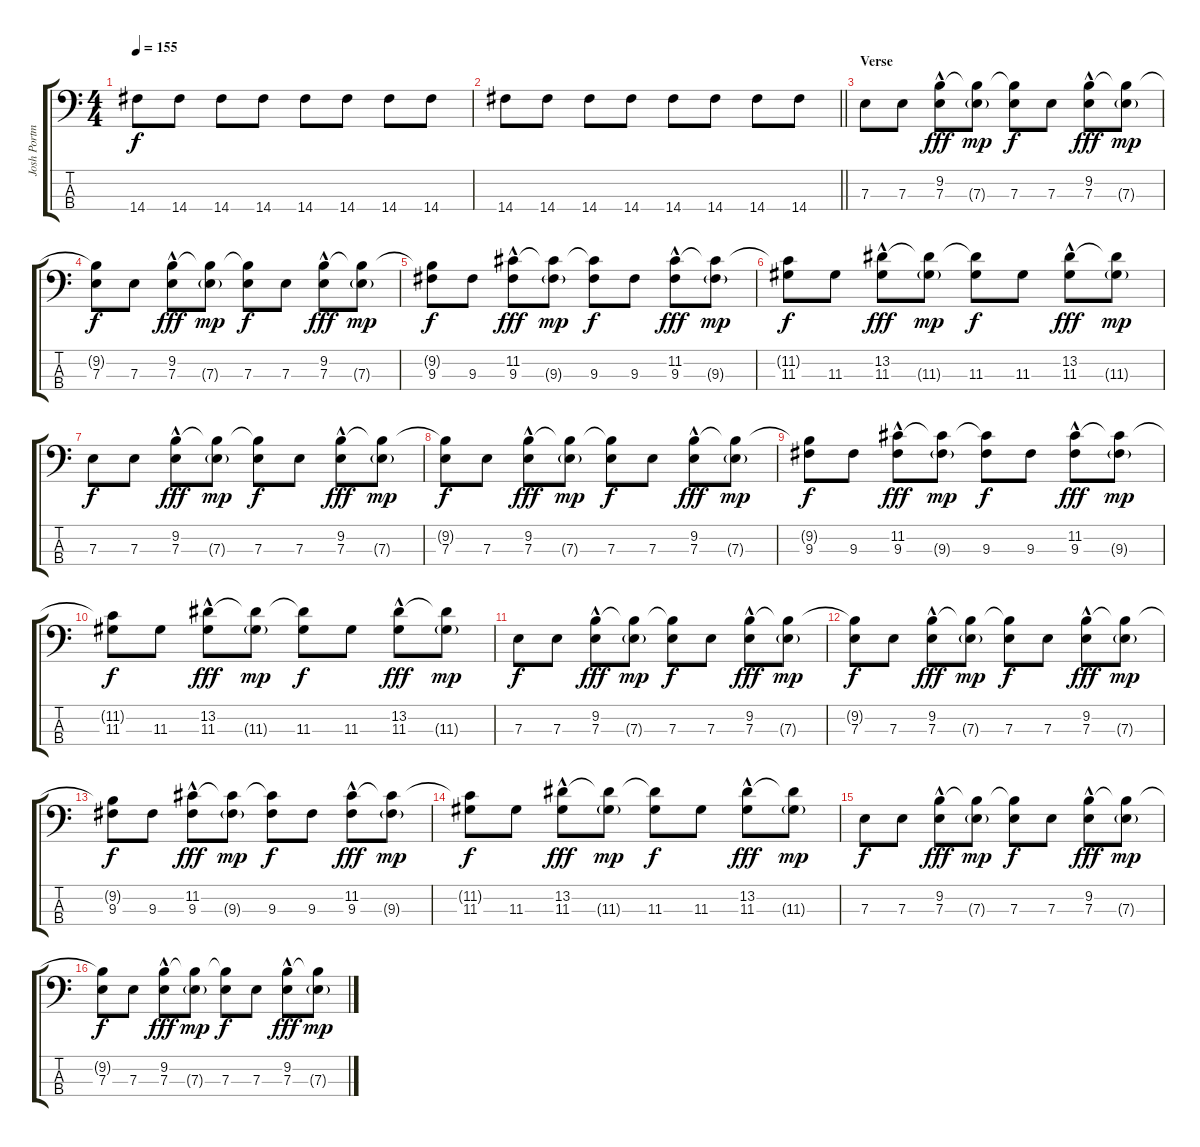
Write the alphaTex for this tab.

\track ("Josh Portman - Bass" "Josh Portm") {instrument electricbasspick}
\staff {score tabs}
\tuning (G2 D2 A1 E1) {hide}
\ts (4 4)
\tempo 155
\clef f4
\ks c
14.4.8{dy f} 14.4.8 14.4.8 14.4.8 14.4.8 14.4.8 14.4.8 14.4.8 |
\barLineRight lightlight
14.4.8 14.4.8 14.4.8 14.4.8 14.4.8 14.4.8 14.4.8 14.4.8 |
\section ("" "Verse")
7.3.8 7.3.8 (9.2{hac} 7.3).8{dy fff} (9.2{t} 7.3{g}).8{dy mp} (9.2{t} 7.3).8{dy f} 7.3.8 (9.2{hac} 7.3).8{dy fff} (9.2{t} 7.3{g}).8{dy mp} |
(9.2{t} 7.3).8{dy f} 7.3.8 (9.2{hac} 7.3).8{dy fff} (9.2{t} 7.3{g}).8{dy mp} (9.2{t} 7.3).8{dy f} 7.3.8 (9.2{hac} 7.3).8{dy fff} (9.2{t} 7.3{g}).8{dy mp} |
(9.2{t} 9.3).8{dy f} 9.3.8 (11.2{hac} 9.3).8{dy fff} (11.2{t} 9.3{g}).8{dy mp} (11.2{t} 9.3).8{dy f} 9.3.8 (11.2{hac} 9.3).8{dy fff} (11.2{t} 9.3{g}).8{dy mp} |
(11.2{t} 11.3).8{dy f} 11.3.8 (13.2{hac} 11.3).8{dy fff} (13.2{t} 11.3{g}).8{dy mp} (13.2{t} 11.3).8{dy f} 11.3.8 (13.2{hac} 11.3).8{dy fff} (13.2{t} 11.3{g}).8{dy mp} |
7.3.8{dy f} 7.3.8 (9.2{hac} 7.3).8{dy fff} (9.2{t} 7.3{g}).8{dy mp} (9.2{t} 7.3).8{dy f} 7.3.8 (9.2{hac} 7.3).8{dy fff} (9.2{t} 7.3{g}).8{dy mp} |
(9.2{t} 7.3).8{dy f} 7.3.8 (9.2{hac} 7.3).8{dy fff} (9.2{t} 7.3{g}).8{dy mp} (9.2{t} 7.3).8{dy f} 7.3.8 (9.2{hac} 7.3).8{dy fff} (9.2{t} 7.3{g}).8{dy mp} |
(9.2{t} 9.3).8{dy f} 9.3.8 (11.2{hac} 9.3).8{dy fff} (11.2{t} 9.3{g}).8{dy mp} (11.2{t} 9.3).8{dy f} 9.3.8 (11.2{hac} 9.3).8{dy fff} (11.2{t} 9.3{g}).8{dy mp} |
(11.2{t} 11.3).8{dy f} 11.3.8 (13.2{hac} 11.3).8{dy fff} (13.2{t} 11.3{g}).8{dy mp} (13.2{t} 11.3).8{dy f} 11.3.8 (13.2{hac} 11.3).8{dy fff} (13.2{t} 11.3{g}).8{dy mp} |
7.3.8{dy f} 7.3.8 (9.2{hac} 7.3).8{dy fff} (9.2{t} 7.3{g}).8{dy mp} (9.2{t} 7.3).8{dy f} 7.3.8 (9.2{hac} 7.3).8{dy fff} (9.2{t} 7.3{g}).8{dy mp} |
(9.2{t} 7.3).8{dy f} 7.3.8 (9.2{hac} 7.3).8{dy fff} (9.2{t} 7.3{g}).8{dy mp} (9.2{t} 7.3).8{dy f} 7.3.8 (9.2{hac} 7.3).8{dy fff} (9.2{t} 7.3{g}).8{dy mp} |
(9.2{t} 9.3).8{dy f} 9.3.8 (11.2{hac} 9.3).8{dy fff} (11.2{t} 9.3{g}).8{dy mp} (11.2{t} 9.3).8{dy f} 9.3.8 (11.2{hac} 9.3).8{dy fff} (11.2{t} 9.3{g}).8{dy mp} |
(11.2{t} 11.3).8{dy f} 11.3.8 (13.2{hac} 11.3).8{dy fff} (13.2{t} 11.3{g}).8{dy mp} (13.2{t} 11.3).8{dy f} 11.3.8 (13.2{hac} 11.3).8{dy fff} (13.2{t} 11.3{g}).8{dy mp} |
7.3.8{dy f} 7.3.8 (9.2{hac} 7.3).8{dy fff} (9.2{t} 7.3{g}).8{dy mp} (9.2{t} 7.3).8{dy f} 7.3.8 (9.2{hac} 7.3).8{dy fff} (9.2{t} 7.3{g}).8{dy mp} |
(9.2{t} 7.3).8{dy f} 7.3.8 (9.2{hac} 7.3).8{dy fff} (9.2{t} 7.3{g}).8{dy mp} (9.2{t} 7.3).8{dy f} 7.3.8 (9.2{hac} 7.3).8{dy fff} (9.2{t} 7.3{g}).8{dy mp}
